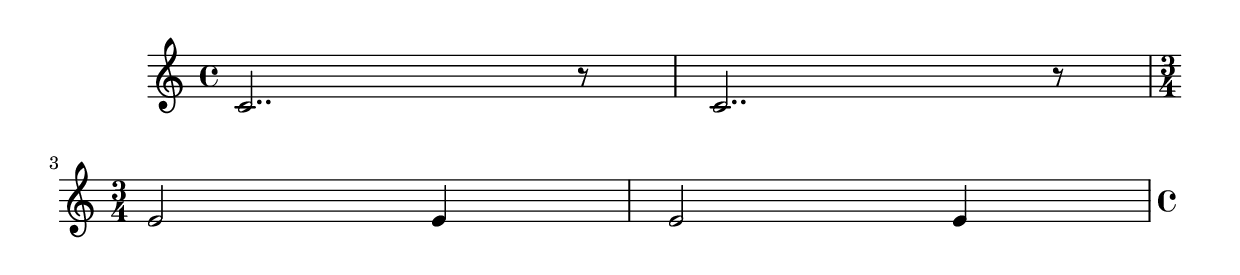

\version "2.6.0"
\header {
  
  texidoc ="Broken engraving of a bar at the end of a line does not upset 
    the space following rests and notes."  }


\relative c' {
  c2.. r8
  c2.. r8
  \time 3/4 \break
  e2 e4 | e2 e4 \time 4/4 \break
}
\layout {
  raggedright = ##t }  


